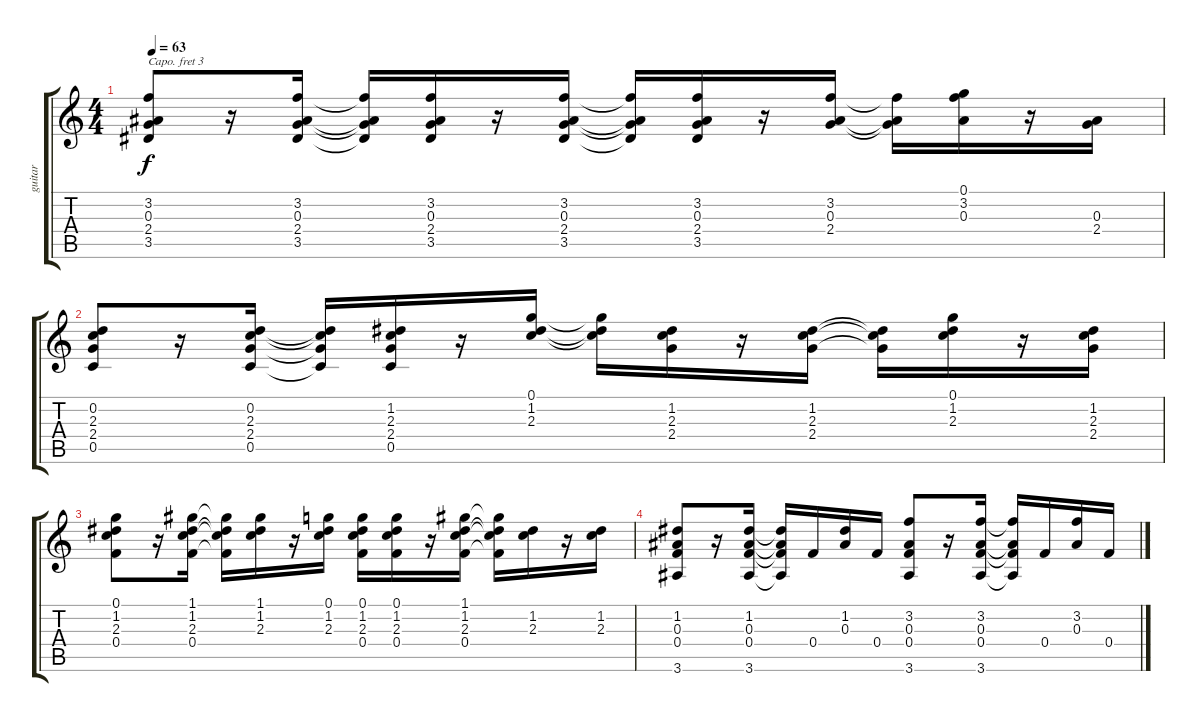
\track ("guitar" "guitar") {instrument acousticguitarsteel}
\staff {score tabs}
\capo 3
\tuning (E4 B3 G3 D3 A2 E2) {hide}
\ts (4 4)
\tempo 63
\clef g2
\ks c
(3.2 0.3 2.4 3.5).8{dy f} r.16 (3.2 0.3 2.4 3.5).16 (3.2{t} 0.3{t} 2.4{t} 3.5{t}).16 (3.2 0.3 2.4 3.5).16 r.16 (3.2 0.3 2.4 3.5).16 (3.2{t} 0.3{t} 2.4{t} 3.5{t}).16 (3.2 0.3 2.4 3.5).16 r.16 (3.2 0.3 2.4).16 (3.2{t} 0.3{t} 2.4{t}).16 (0.1 3.2 0.3).16 r.16 (0.3 2.4).16 |
(0.2 2.3 2.4 0.5).8 r.16 (0.2 2.3 2.4 0.5).16 (0.2{t} 2.3{t} 2.4{t} 0.5{t}).16 (1.2 2.3 2.4 0.5).16 r.16 (0.1 1.2 2.3).16 (0.1{t} 1.2{t} 2.3{t}).16 (1.2 2.3 2.4).16 r.16 (1.2 2.3 2.4).16 (1.2{t} 2.3{t} 2.4{t}).16 (0.1 1.2 2.3).16 r.16 (1.2 2.3 2.4).16 |
(0.1 1.2 2.3 0.4).8 r.16 (1.1 1.2 2.3 0.4).16 (1.1{t} 1.2{t} 2.3{t} 0.4{t}).16 (1.1 1.2 2.3).16 r.16 (0.1 1.2 2.3).16 (0.1 1.2 2.3 0.4).16 (0.1 1.2 2.3 0.4).16 r.16 (1.1 1.2 2.3 0.4).16 (1.1{t} 1.2{t} 2.3{t} 0.4{t}).16 (1.2 2.3).16 r.16 (1.2 2.3).16 |
(1.2 0.3 0.4 3.6).8 r.16 (1.2 0.3 0.4 3.6).16 (1.2{t} 0.3{t} 0.4{t} 3.6{t}).16 0.4.16 (1.2 0.3).16 0.4.16 (3.2 0.3 0.4 3.6).8 r.16 (3.2 0.3 0.4 3.6).16 (3.2{t} 0.3{t} 0.4{t} 3.6{t}).16 0.4.16 (3.2 0.3).16 0.4.16
